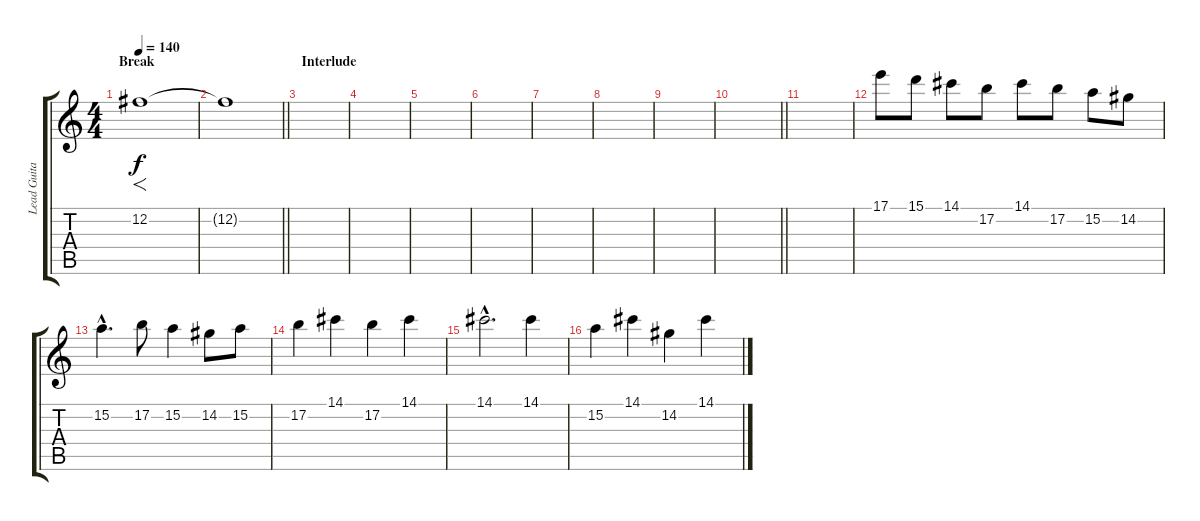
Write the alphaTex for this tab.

\track ("Lead Guitar" "Lead Guita") {instrument distortionguitar}
\staff {score tabs}
\tuning (B3 Gb3 D3 A2 E2 B1) {hide}
\ts (4 4)
\section ("" "Break")
\tempo 140
\clef g2
\ks c
12.2.1{f dy f} |
\barLineRight lightlight
12.2{t}.1 |
\section ("" "Interlude")
|
|
|
|
|
|
|
\barLineRight lightlight
|
|
17.1.8 15.1.8 14.1.8 17.2.8 14.1.8 17.2.8 15.2.8 14.2.8 |
15.2{hac}.4{d} 17.2.8 15.2.4 14.2.8 15.2.8 |
17.2.4 14.1.4 17.2.4 14.1.4 |
14.1{hac}.2{d} 14.1.4 |
15.2.4 14.1.4 14.2.4 14.1.4
